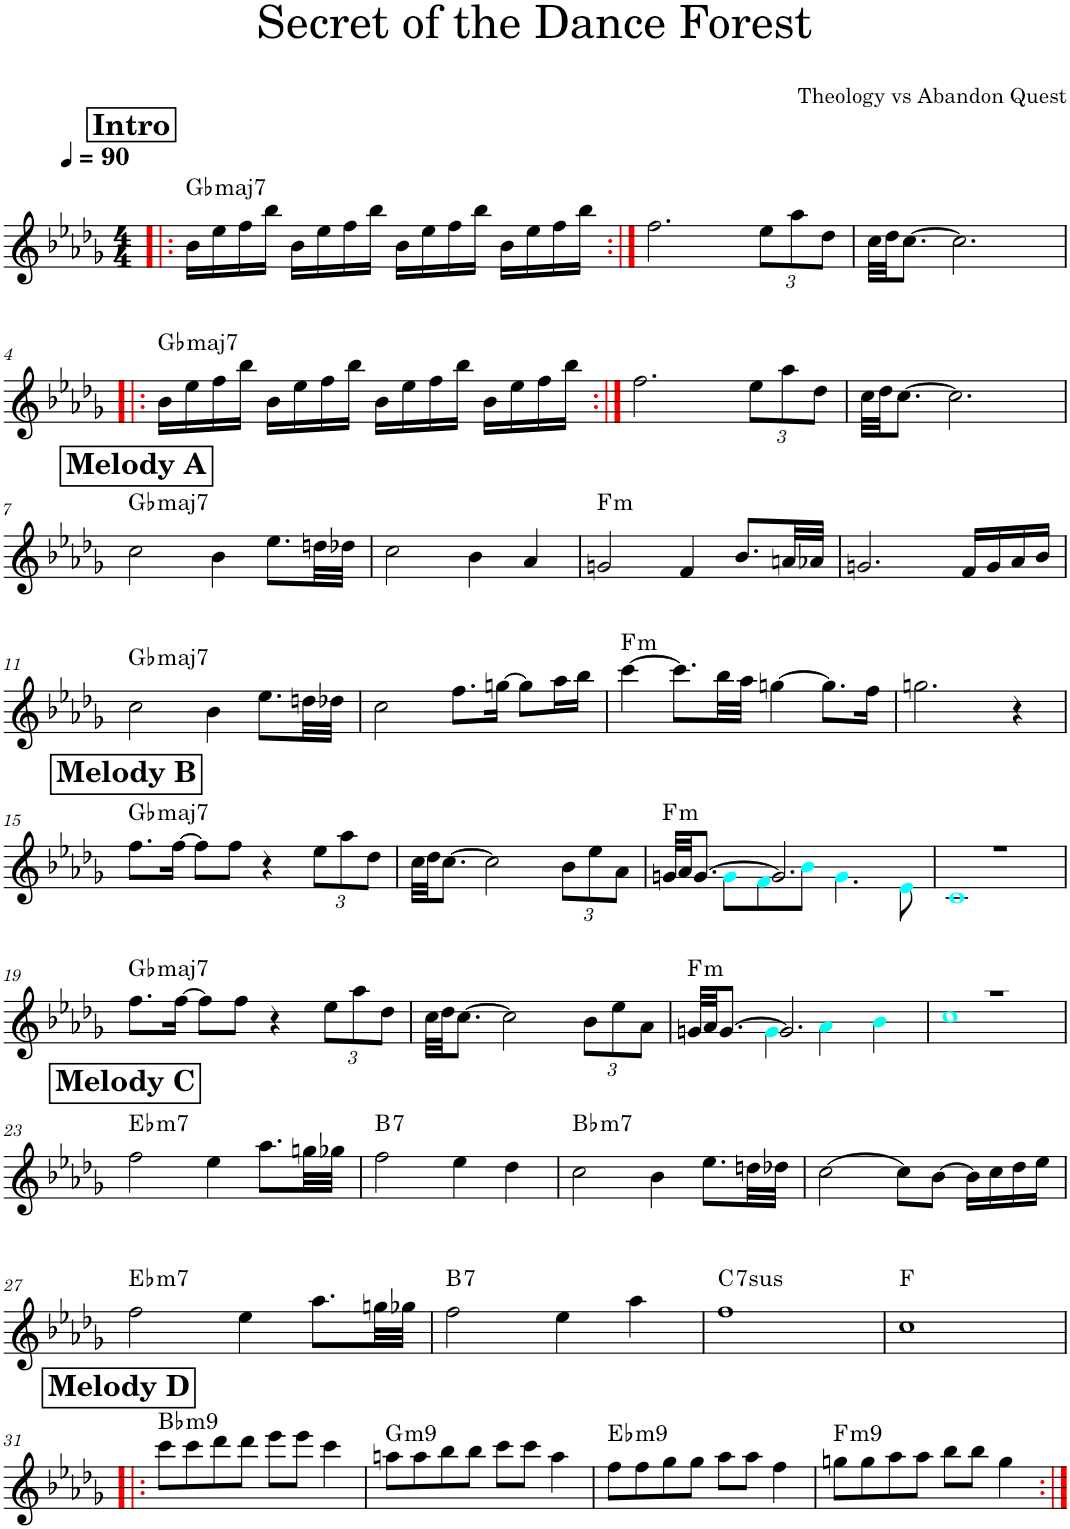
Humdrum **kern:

**kern	**harte
*part1	*part1
*staff1	*
*I"Piano	*
*I'Pno.	*
*clefG2	*
*k[b-e-a-d-g-]	*
*M4/4	*
*MM90	*
!!LO:REH:place=s1:a:B:cj:fs=14:t=Intro
=1!|:	=1!|:
!	!LO:H:kt=maj7
16b-\LL	Gb:maj7
16ee-\	.
16ff\	.
16bb-\JJ	.
16b-\LL	.
16ee-\	.
16ff\	.
16bb-\JJ	.
16b-\LL	.
16ee-\	.
16ff\	.
16bb-\JJ	.
16b-\LL	.
16ee-\	.
16ff\	.
16bb-\JJ	.
=2:|!	=2:|!
2.ff\	.
*Xbrackettup	*
12ee-\L	.
12aa-\	.
12dd-\J	.
=3	=3
32cc\LLL	.
32dd-\JJ	.
[8.cc\J	.
2.cc\]	.
!!LO:LB:g=z
=4!|:	=4!|:
!	!LO:H:kt=maj7
16b-\LL	Gb:maj7
16ee-\	.
16ff\	.
16bb-\JJ	.
16b-\LL	.
16ee-\	.
16ff\	.
16bb-\JJ	.
16b-\LL	.
16ee-\	.
16ff\	.
16bb-\JJ	.
16b-\LL	.
16ee-\	.
16ff\	.
16bb-\JJ	.
=5:|!	=5:|!
2.ff\	.
12ee-\L	.
12aa-\	.
12dd-\J	.
=6	=6
32cc\LLL	.
32dd-\JJ	.
[8.cc\J	.
2.cc\]	.
!!LO:LB:g=z
!!LO:REH:place=s1:a:B:cj:fs=14:t=Melody A
=7	=7
!	!LO:H:kt=maj7
2cc\	Gb:maj7
4b-\	.
8.ee-\L	.
32ddn\LL	.
32dd-X\JJJ	.
=8	=8
2cc\	.
4b-\	.
4a-/	.
=9	=9
!	!LO:H:kt=m
2gn/	F:min
4f/	.
8.b-/L	.
32an/LL	.
32a-X/JJJ	.
=10	=10
2.gn/	.
16f/LL	.
16g/	.
16a-/	.
16b-/JJ	.
!!LO:LB:g=z
=11	=11
!	!LO:H:kt=maj7
2cc\	Gb:maj7
4b-\	.
8.ee-\L	.
32ddn\LL	.
32dd-X\JJJ	.
=12	=12
2cc\	.
8.ff\L	.
[16ggn\Jk	.
8gg\L]	.
16aa-\L	.
16bb-\JJ	.
=13	=13
!	!LO:H:kt=m
[4ccc\	F:min
8.ccc\L]	.
32bb-\LL	.
32aa-\JJJ	.
[4ggn\	.
8.gg\L]	.
16ff\Jk	.
=14	=14
2.ggn\	.
4r	.
!!LO:LB:g=z
!!LO:REH:place=s1:a:B:cj:fs=14:t=Melody B
=15	=15
!	!LO:H:kt=maj7
8.ff\L	Gb:maj7
[16ff\Jk	.
8ff\L]	.
8ff\J	.
4r	.
12ee-\L	.
12aa-\	.
12dd-\J	.
=16	=16
32cc\LLL	.
32dd-\JJ	.
[8.cc\J	.
2cc\]	.
12b-\L	.
12ee-\	.
12a-\J	.
=17	=17
*^	*
!	!	!LO:H:kt=m
32gn/LLL	8ryy	F:min
32a-/JJ	.	.
[8.g/J	.	.
.	8gi\L	.
2.g/]	8fi\	.
.	8b-i\J	.
.	4.gi\	.
.	8e-i\	.
=18	=18	=18
1r	1ci	.
!!LO:LB:g=z	!!
=19	=19	=19
!	!	!LO:H:kt=maj7
*v	*v	*
8.ff\L	Gb:maj7
[16ff\Jk	.
8ff\L]	.
8ff\J	.
4r	.
12ee-\L	.
12aa-\	.
12dd-\J	.
=20	=20
32cc\LLL	.
32dd-\JJ	.
[8.cc\J	.
2cc\]	.
12b-\L	.
12ee-\	.
12a-\J	.
=21	=21
*^	*
!	!	!LO:H:kt=m
32gn/LLL	4ryy	F:min
32a-/JJ	.	.
[8.g/J	.	.
2.g/]	4gj\	.
.	4a-j\	.
.	4b-j\	.
=22	=22	=22
1r	1ccj	.
!!LO:LB:g=z	!!
!!LO:REH:place=s1:a:B:cj:fs=14:t=Melody C	!!
=23	=23	=23
!	!	!LO:H:kt=m7
*v	*v	*
2ff\	Eb:min7
4ee-\	.
8.aa-\L	.
32ggn\LL	.
32gg-X\JJJ	.
=24	=24
!	!LO:H:kt=7
2ff\	B:7
4ee-\	.
4dd-\	.
=25	=25
!	!LO:H:kt=m7
2cc\	Bb:min7
4b-\	.
8.ee-\L	.
32ddn\LL	.
32dd-X\JJJ	.
=26	=26
[2cc\	.
8cc\L]	.
[8b-\J	.
16b-\LL]	.
16cc\	.
16dd-\	.
16ee-\JJ	.
!!LO:LB:g=z
=27	=27
!	!LO:H:kt=m7
2ff\	Eb:min7
4ee-\	.
8.aa-\L	.
32ggn\LL	.
32gg-X\JJJ	.
=28	=28
!	!LO:H:kt=7
2ff\	B:7
4ee-\	.
4aa-\	.
=29	=29
!	!LO:H:kt=7sus
1ff	C:sus4(7)
=30	=30
1cc	F:maj
!!LO:LB:g=z
!!LO:REH:place=s1:a:B:cj:fs=14:t=Melody D
=31!|:	=31!|:
!	!LO:H:kt=m9
8ccc\L	Bb:min9
8ccc\	.
8ddd-\	.
8ddd-\J	.
8eee-\L	.
8eee-\J	.
4ccc\	.
=32	=32
!	!LO:H:kt=m9
8aan\L	G:min9
8aa\	.
8bb-\	.
8bb-\J	.
8ccc\L	.
8ccc\J	.
4aa\	.
=33	=33
!	!LO:H:kt=m9
8ff\L	Eb:min9
8ff\	.
8gg-\	.
8gg-\J	.
8aa-\L	.
8aa-\J	.
4ff\	.
=34	=34
!	!LO:H:kt=m9
8ggn\L	F:min9
8gg\	.
8aa-\	.
8aa-\J	.
8bb-\L	.
8bb-\J	.
4gg\	.
=:|!	=:|!
*-	*-
